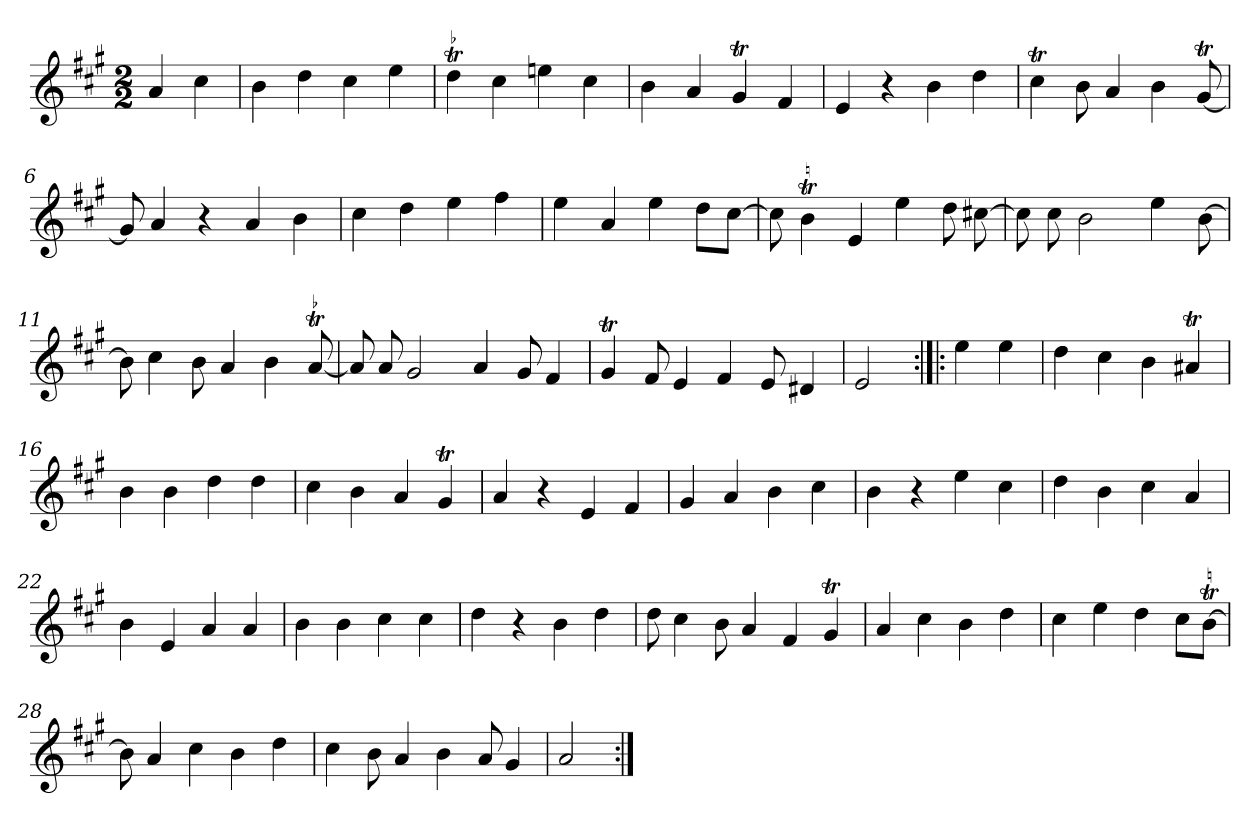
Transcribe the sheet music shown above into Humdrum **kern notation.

**kern
*part1
*staff1
*clefG2
*k[f#c#g#]
*A:
*M2/2
*MM152
=
4a
4cc#
=1
4b
4dd
4cc#
4ee
=2
!LO:TR:acc=-
4ddt
4cc#
4een
4cc#
=3
4b
4a
4g#t
4f#
=4
4e
4r
4b
4dd
=5
4cc#t
8b
4a
4b
[8g#t
=6
8g#]
4a
4r
4a
4b
=7
4cc#
4dd
4ee
4ff#
=8
4ee
4a
4ee
8dd\L
[8cc#\J
=9
8cc#]
4bt
4e
4ee
8dd
[8cc#X
=10
8cc#]
8cc#
2b
4ee
[8b
=11
8b]
4cc#
8b
4a
4b
!LO:TR:acc=-
[8at
=12
8a]
8a
2g#
4a
8g#
4f#
=13
4g#t
8f#
4e
4f#
8e
4d#X
=14
2e
=:|!|:
4ee
4ee
=15
4dd
4cc#
4b
4a#Xt
=16
4b
4b
4dd
4dd
=17
4cc#
4b
4a
4g#t
=18
4a
4r
4e
4f#
=19
4g#
4a
4b
4cc#
=20
4b
4r
4ee
4cc#
=21
4dd
4b
4cc#
4a
=22
4b
4e
4a
4a
=23
4b
4b
4cc#
4cc#
=24
4dd
4r
4b
4dd
=25
8dd
4cc#
8b
4a
4f#
4g#t
=26
4a
4cc#
4b
4dd
=27
4cc#
4ee
4dd
8cc#\L
[8bt\J
=28
8b]
4a
4cc#
4b
4dd
=29
4cc#
8b
4a
4b
8a
4g#
=30
2a
=:|!
*-
